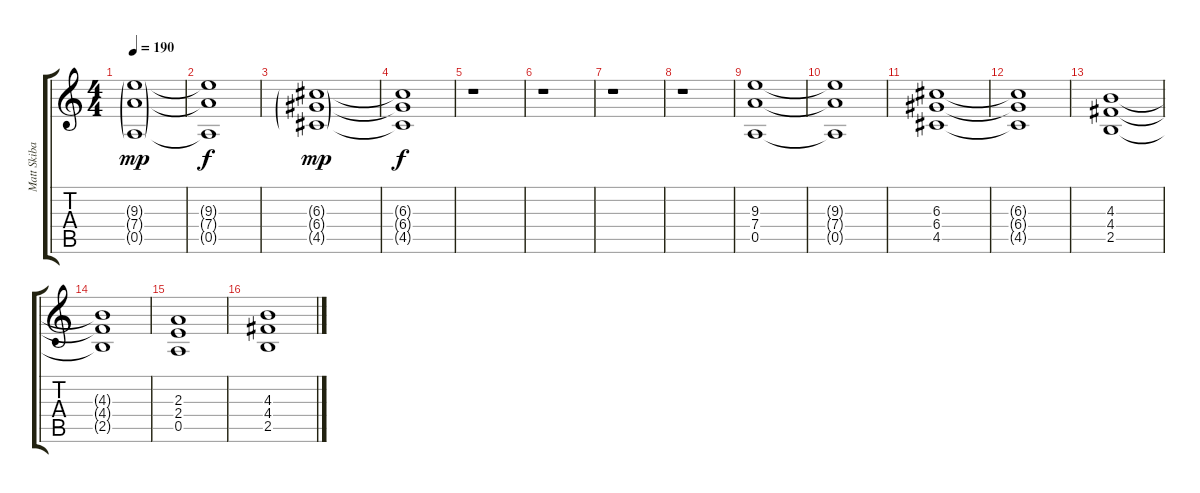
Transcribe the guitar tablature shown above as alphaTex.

\track ("Matt Skiba" "Matt Skiba") {instrument overdrivenguitar}
\staff {score tabs}
\tuning (E4 B3 G3 D3 A2 E2) {hide}
\ts (4 4)
\tempo 190
\clef g2
\ks c
(9.3{g} 7.4{g} 0.5{g}).1{dy mp} |
(9.3{t} 7.4{t} 0.5{t}).1{dy f} |
(6.3{g} 6.4{g} 4.5{g}).1{dy mp} |
(6.3{t} 6.4{t} 4.5{t}).1{dy f} |
r.1 |
r.1 |
r.1 |
r.1 |
(9.3 7.4 0.5).1 |
(9.3{t} 7.4{t} 0.5{t}).1 |
(6.3 6.4 4.5).1 |
(6.3{t} 6.4{t} 4.5{t}).1 |
(4.3 4.4 2.5).1 |
(4.3{t} 4.4{t} 2.5{t}).1 |
(2.3 2.4 0.5).1 |
(4.3 4.4 2.5).1
